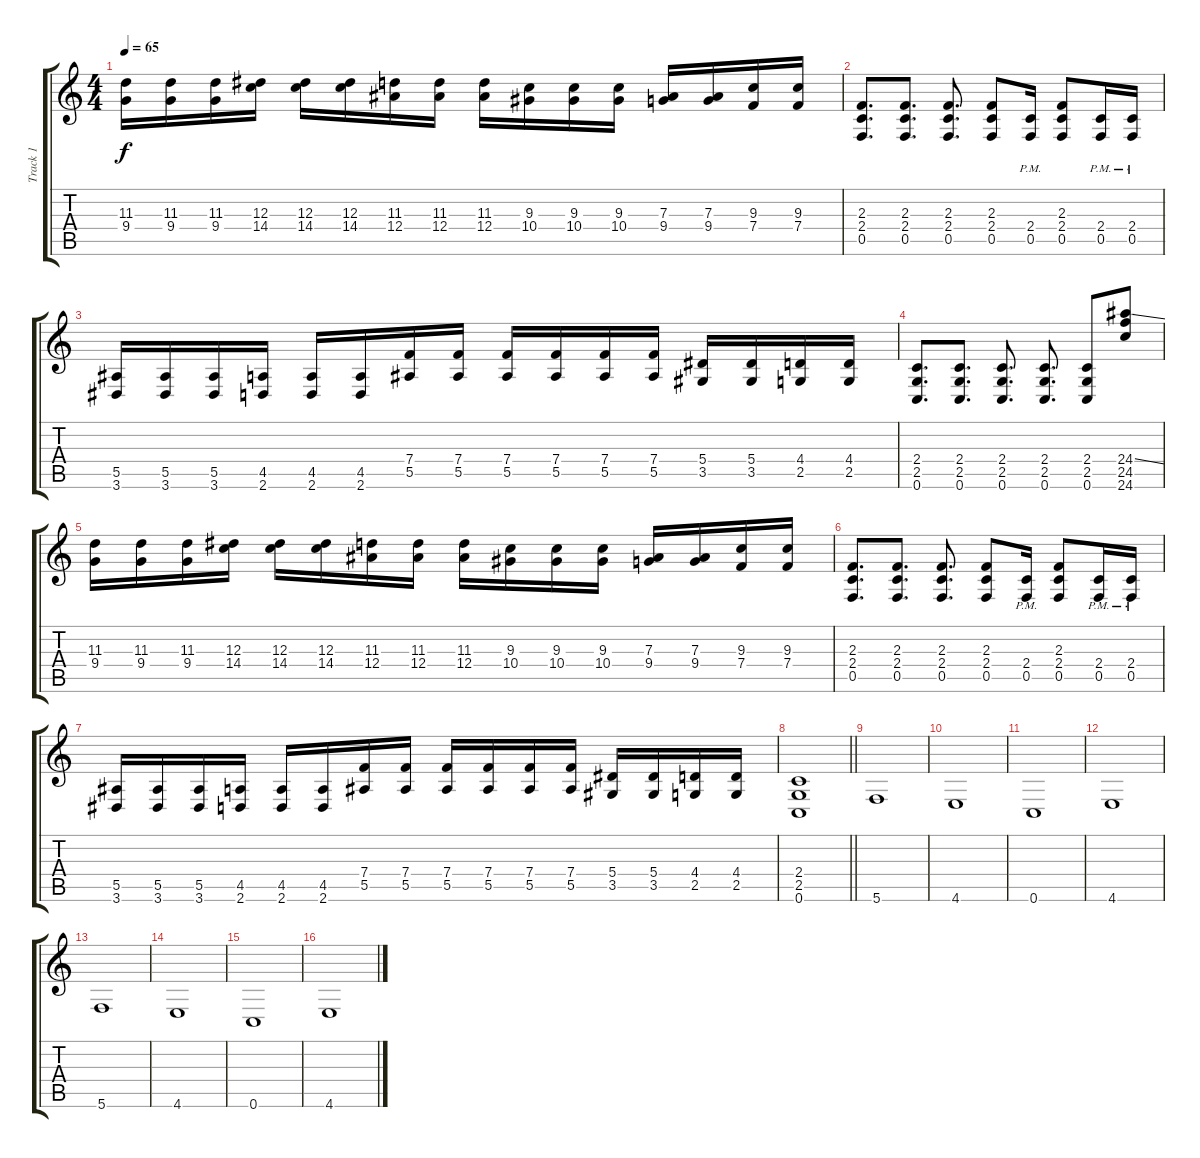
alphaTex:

\track ("Track 1" "Track 1") {instrument distortionguitar}
\staff {score tabs}
\tuning (C4 G3 Eb3 Bb2 F2 C2) {hide}
\ts (4 4)
\tempo 65
\clef g2
\ks c
(11.3 9.4).16{dy f instrument electricguitarclean} (11.3 9.4).16 (11.3 9.4).16 (12.3 14.4).16 (12.3 14.4).16 (12.3 14.4).16 (11.3 12.4).16 (11.3 12.4).16 (11.3 12.4).16 (9.3 10.4).16 (9.3 10.4).16 (9.3 10.4).16 (7.3 9.4).16 (7.3 9.4).16 (9.3 7.4).16 (9.3 7.4).16 |
(2.3 2.4 0.5).8{d instrument distortionguitar} (2.3 2.4 0.5).8{d} (2.3 2.4 0.5).8{d} (2.3 2.4 0.5).8 (2.4{pm} 0.5{pm}).16 (2.3 2.4 0.5).8 (2.4{pm} 0.5{pm}).16 (2.4{pm} 0.5{pm}).16 |
(5.5 3.6).16 (5.5 3.6).16 (5.5 3.6).16 (4.5 2.6).16 (4.5 2.6).16 (4.5 2.6).16 (7.4 5.5).16 (7.4 5.5).16 (7.4 5.5).16 (7.4 5.5).16 (7.4 5.5).16 (7.4 5.5).16 (5.4 3.5).16 (5.4 3.5).16 (4.4 2.5).16 (4.4 2.5).16 |
(2.4 2.5 0.6).8{d} (2.4 2.5 0.6).8{d} (2.4 2.5 0.6).8{d} (2.4 2.5 0.6).8{d} (2.4 2.5 0.6).8 (24.4{ss} 24.5 24.6).8 |
(11.3 9.4).16{instrument electricguitarclean} (11.3 9.4).16 (11.3 9.4).16 (12.3 14.4).16 (12.3 14.4).16 (12.3 14.4).16 (11.3 12.4).16{instrument distortionguitar} (11.3 12.4).16 (11.3 12.4).16 (9.3 10.4).16 (9.3 10.4).16 (9.3 10.4).16 (7.3 9.4).16 (7.3 9.4).16 (9.3 7.4).16 (9.3 7.4).16 |
(2.3 2.4 0.5).8{d instrument distortionguitar} (2.3 2.4 0.5).8{d} (2.3 2.4 0.5).8{d} (2.3 2.4 0.5).8 (2.4{pm} 0.5{pm}).16 (2.3 2.4 0.5).8 (2.4{pm} 0.5{pm}).16 (2.4{pm} 0.5{pm}).16 |
(5.5 3.6).16 (5.5 3.6).16 (5.5 3.6).16 (4.5 2.6).16 (4.5 2.6).16 (4.5 2.6).16 (7.4 5.5).16 (7.4 5.5).16 (7.4 5.5).16 (7.4 5.5).16 (7.4 5.5).16 (7.4 5.5).16 (5.4 3.5).16 (5.4 3.5).16 (4.4 2.5).16 (4.4 2.5).16 |
\barLineRight lightlight
(2.4 2.5 0.6).1 |
5.6.1 |
4.6.1 |
0.6.1 |
4.6.1 |
5.6.1 |
4.6.1 |
0.6.1 |
4.6.1
